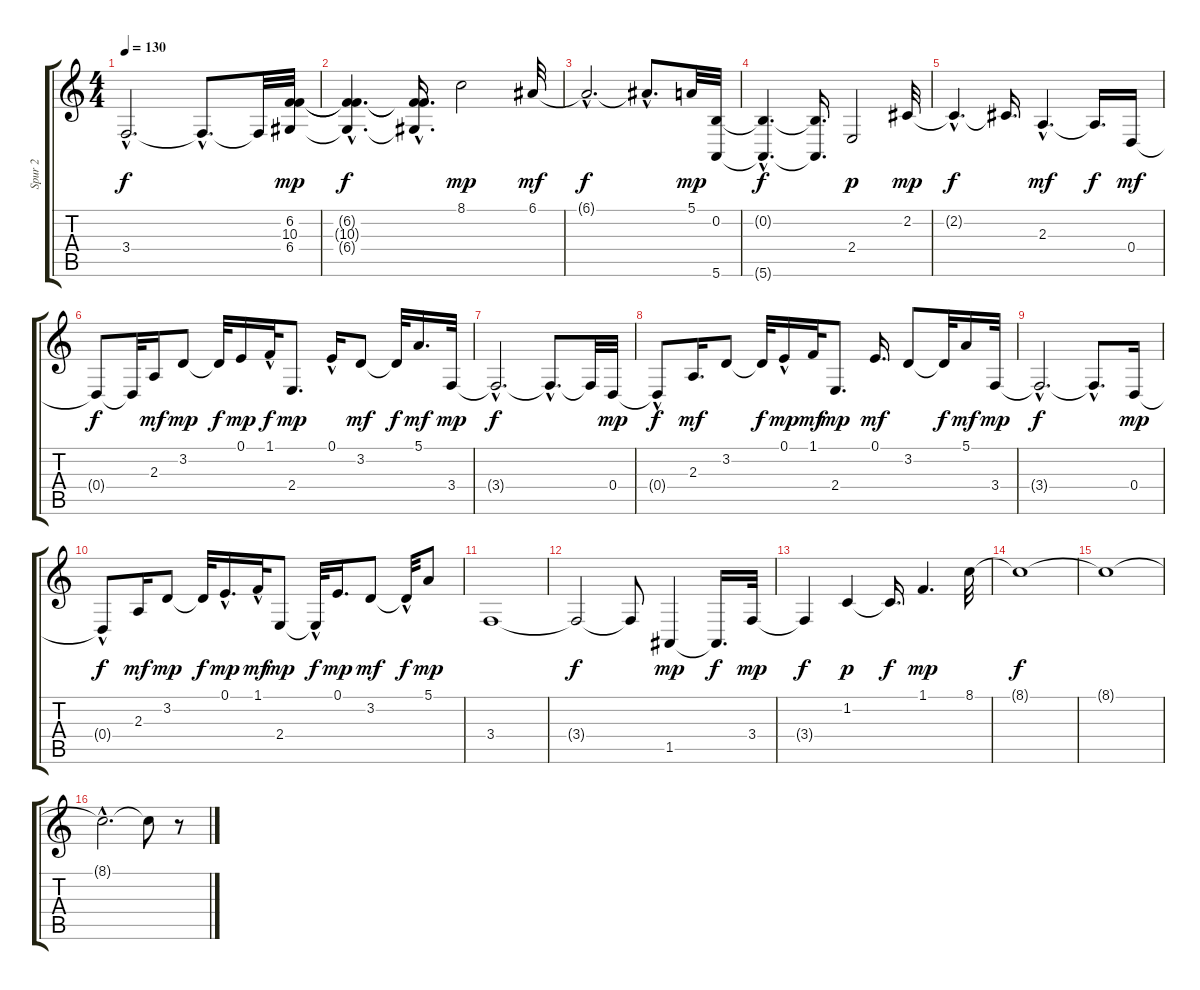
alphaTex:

\track ("Spur 2" "Spur 2") {instrument stringensemble1}
\staff {score tabs}
\tuning (E4 B3 G3 D3 A2 E2) {hide}
\ts (4 4)
\tempo 130
\clef g2
\ks c
3.4{hac t}.2{d dy f} 3.4{hac t}.8{d} 3.4{t}.32 (6.2 10.3 6.4).32{dy mp} |
(6.2{hac t} 10.3{hac t} 6.4{hac t}).4{d dy f} (6.2{t} 10.3{hac t} 6.4{t}).16{d} 8.1.2{dy mp} 6.1.32{dy mf} |
6.1{hac t}.2{d dy f} 6.1{hac t}.8{d} 5.1.32{dy mp} (0.2 5.6).32 |
(0.2{hac t} 5.6{hac t}).4{d dy f} (0.2{t} 5.6{t}).16{d} 2.4.2{dy p} 2.2.32{dy mp} |
2.2{hac t}.4{d dy f} 2.2{t}.16{d} 2.3{hac}.4{d dy mf} 2.3{t}.16{d dy f} 0.4.16{dy mf} |
0.4{t}.8{dy f} 0.4{t}.32 2.3.16{dy mf} 3.2.8{dy mp} 3.2{t}.32{dy f} 0.1.16{dy mp} 1.1{hac}.32{dy f} 2.4.8{d dy mp} 0.1{hac}.16 3.2.8{dy mf} 3.2{t}.32{dy f} 5.1.16{d dy mf} 3.4.32{dy mp} |
3.4{hac t}.2{d dy f} 3.4{hac t}.8{d} 3.4{t}.32 0.4.32{dy mp} |
0.4{hac t}.8{dy f} 2.3.16{d dy mf} 3.2.8 3.2{t}.32{dy f} 0.1{hac}.16{dy mp} 1.1.32{dy mf} 2.4.8{d dy mp} 0.1.16{d dy mf} 3.2.8 3.2{t}.32{dy f} 5.1.16{dy mf} 3.4.32{dy mp} |
3.4{hac t}.2{d dy f} 3.4{hac t}.8{d} 0.4.16{dy mp} |
0.4{hac t}.8{dy f} 2.3.16{dy mf} 3.2.8{dy mp} 3.2{t}.32{dy f} 0.1{hac}.16{d dy mp} 1.1{hac}.32{dy mf} 2.4.8{dy mp} 2.4{hac t}.32{dy f} 0.1.16{d dy mp} 3.2.8{dy mf} 3.2{hac t}.32{dy f} 5.1.8{dy mp} |
3.4.1 |
3.4{t}.2{dy f} 3.4{t}.8 1.5.4{dy mp} 1.5{t}.16{d dy f} 3.4.32{dy mp} |
3.4{t}.4{dy f} 1.2.4{dy p} 1.2{t}.16{d dy f} 1.1.4{d dy mp} 8.1.32 |
8.1{t}.1{dy f} |
8.1{t}.1 |
8.1{hac t}.2{d} 8.1{t}.8 r.8
